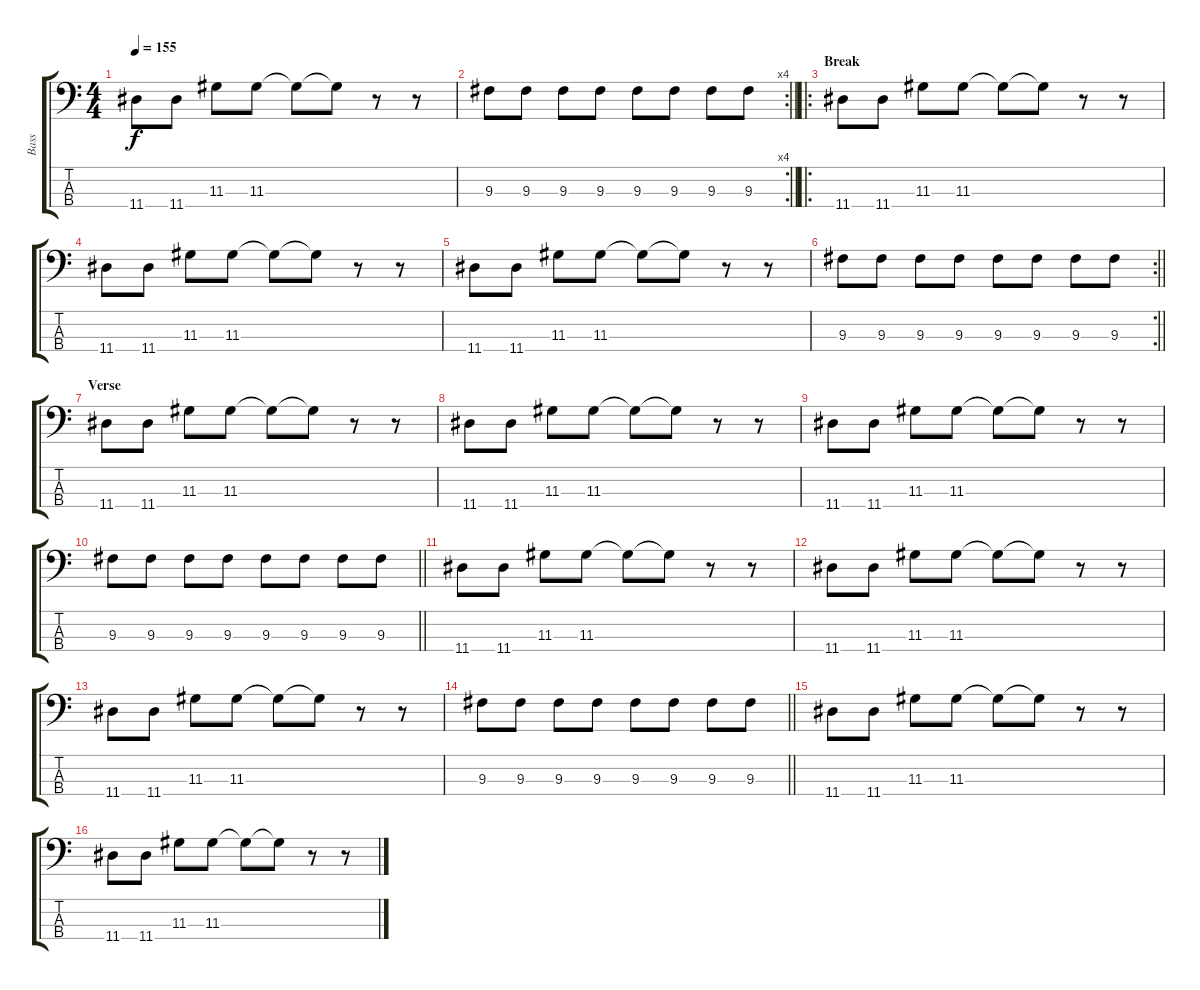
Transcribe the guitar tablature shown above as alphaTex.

\track ("Bass" "Bass") {instrument electricbassfinger}
\staff {score tabs}
\tuning (G2 D2 A1 E1) {hide}
\ts (4 4)
\tempo 155
\clef f4
\ks c
11.4.8{dy f} 11.4.8 11.3.8 11.3.8 11.3{t}.8 11.3{t}.8 r.8 r.8 |
\rc 4
\barLineRight lightlight
9.3.8 9.3.8 9.3.8 9.3.8 9.3.8 9.3.8 9.3.8 9.3.8 |
\ro
\section ("" "Break")
11.4.8 11.4.8 11.3.8 11.3.8 11.3{t}.8 11.3{t}.8 r.8 r.8 |
11.4.8 11.4.8 11.3.8 11.3.8 11.3{t}.8 11.3{t}.8 r.8 r.8 |
11.4.8 11.4.8 11.3.8 11.3.8 11.3{t}.8 11.3{t}.8 r.8 r.8 |
\rc 2
\barLineRight lightlight
9.3.8 9.3.8 9.3.8 9.3.8 9.3.8 9.3.8 9.3.8 9.3.8 |
\section ("" "Verse")
11.4.8 11.4.8 11.3.8 11.3.8 11.3{t}.8 11.3{t}.8 r.8 r.8 |
11.4.8 11.4.8 11.3.8 11.3.8 11.3{t}.8 11.3{t}.8 r.8 r.8 |
11.4.8 11.4.8 11.3.8 11.3.8 11.3{t}.8 11.3{t}.8 r.8 r.8 |
\barLineRight lightlight
9.3.8 9.3.8 9.3.8 9.3.8 9.3.8 9.3.8 9.3.8 9.3.8 |
11.4.8 11.4.8 11.3.8 11.3.8 11.3{t}.8 11.3{t}.8 r.8 r.8 |
11.4.8 11.4.8 11.3.8 11.3.8 11.3{t}.8 11.3{t}.8 r.8 r.8 |
11.4.8 11.4.8 11.3.8 11.3.8 11.3{t}.8 11.3{t}.8 r.8 r.8 |
\barLineRight lightlight
9.3.8 9.3.8 9.3.8 9.3.8 9.3.8 9.3.8 9.3.8 9.3.8 |
11.4.8 11.4.8 11.3.8 11.3.8 11.3{t}.8 11.3{t}.8 r.8 r.8 |
11.4.8 11.4.8 11.3.8 11.3.8 11.3{t}.8 11.3{t}.8 r.8 r.8
